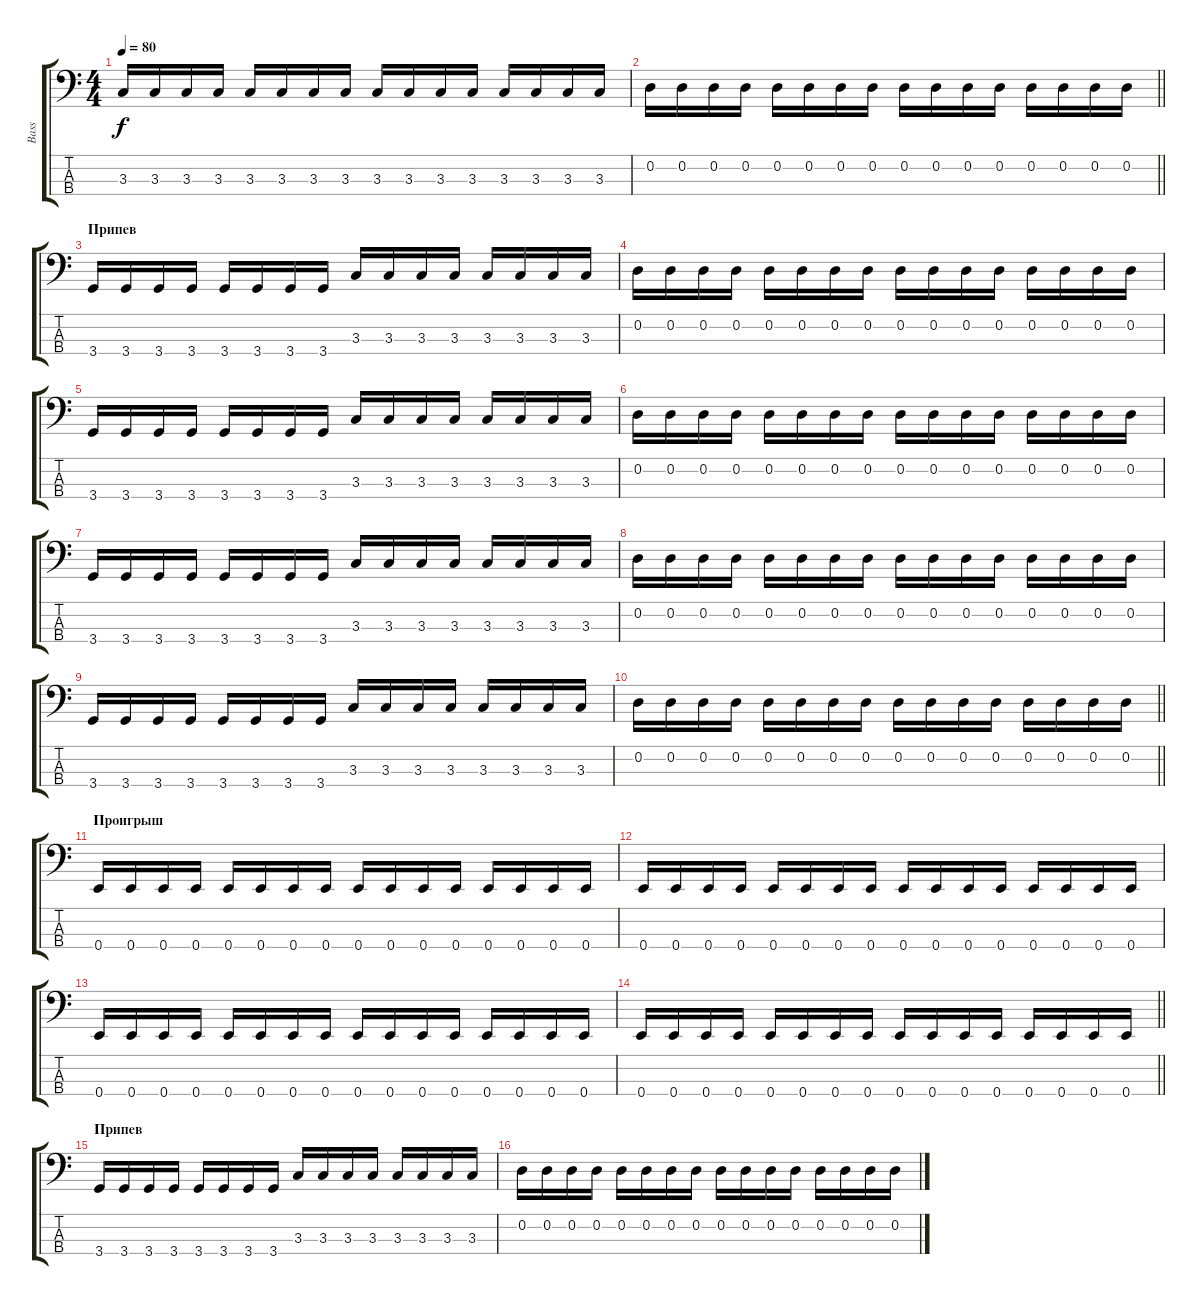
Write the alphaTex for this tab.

\track ("Bass" "Bass") {instrument electricbassfinger}
\staff {score tabs}
\tuning (G2 D2 A1 E1) {hide}
\ts (4 4)
\tempo 80
\clef f4
\ks c
3.3.16{dy f} 3.3.16 3.3.16 3.3.16 3.3.16 3.3.16 3.3.16 3.3.16 3.3.16 3.3.16 3.3.16 3.3.16 3.3.16 3.3.16 3.3.16 3.3.16 |
\barLineRight lightlight
0.2.16 0.2.16 0.2.16 0.2.16 0.2.16 0.2.16 0.2.16 0.2.16 0.2.16 0.2.16 0.2.16 0.2.16 0.2.16 0.2.16 0.2.16 0.2.16 |
\section ("" "Припев")
3.4.16 3.4.16 3.4.16 3.4.16 3.4.16 3.4.16 3.4.16 3.4.16 3.3.16 3.3.16 3.3.16 3.3.16 3.3.16 3.3.16 3.3.16 3.3.16 |
0.2.16 0.2.16 0.2.16 0.2.16 0.2.16 0.2.16 0.2.16 0.2.16 0.2.16 0.2.16 0.2.16 0.2.16 0.2.16 0.2.16 0.2.16 0.2.16 |
3.4.16 3.4.16 3.4.16 3.4.16 3.4.16 3.4.16 3.4.16 3.4.16 3.3.16 3.3.16 3.3.16 3.3.16 3.3.16 3.3.16 3.3.16 3.3.16 |
0.2.16 0.2.16 0.2.16 0.2.16 0.2.16 0.2.16 0.2.16 0.2.16 0.2.16 0.2.16 0.2.16 0.2.16 0.2.16 0.2.16 0.2.16 0.2.16 |
3.4.16 3.4.16 3.4.16 3.4.16 3.4.16 3.4.16 3.4.16 3.4.16 3.3.16 3.3.16 3.3.16 3.3.16 3.3.16 3.3.16 3.3.16 3.3.16 |
0.2.16 0.2.16 0.2.16 0.2.16 0.2.16 0.2.16 0.2.16 0.2.16 0.2.16 0.2.16 0.2.16 0.2.16 0.2.16 0.2.16 0.2.16 0.2.16 |
3.4.16 3.4.16 3.4.16 3.4.16 3.4.16 3.4.16 3.4.16 3.4.16 3.3.16 3.3.16 3.3.16 3.3.16 3.3.16 3.3.16 3.3.16 3.3.16 |
\barLineRight lightlight
0.2.16 0.2.16 0.2.16 0.2.16 0.2.16 0.2.16 0.2.16 0.2.16 0.2.16 0.2.16 0.2.16 0.2.16 0.2.16 0.2.16 0.2.16 0.2.16 |
\section ("" "Проигрыш")
0.4.16 0.4.16 0.4.16 0.4.16 0.4.16 0.4.16 0.4.16 0.4.16 0.4.16 0.4.16 0.4.16 0.4.16 0.4.16 0.4.16 0.4.16 0.4.16 |
0.4.16 0.4.16 0.4.16 0.4.16 0.4.16 0.4.16 0.4.16 0.4.16 0.4.16 0.4.16 0.4.16 0.4.16 0.4.16 0.4.16 0.4.16 0.4.16 |
0.4.16 0.4.16 0.4.16 0.4.16 0.4.16 0.4.16 0.4.16 0.4.16 0.4.16 0.4.16 0.4.16 0.4.16 0.4.16 0.4.16 0.4.16 0.4.16 |
\barLineRight lightlight
0.4.16 0.4.16 0.4.16 0.4.16 0.4.16 0.4.16 0.4.16 0.4.16 0.4.16 0.4.16 0.4.16 0.4.16 0.4.16 0.4.16 0.4.16 0.4.16 |
\section ("" "Припев")
3.4.16 3.4.16 3.4.16 3.4.16 3.4.16 3.4.16 3.4.16 3.4.16 3.3.16 3.3.16 3.3.16 3.3.16 3.3.16 3.3.16 3.3.16 3.3.16 |
0.2.16 0.2.16 0.2.16 0.2.16 0.2.16 0.2.16 0.2.16 0.2.16 0.2.16 0.2.16 0.2.16 0.2.16 0.2.16 0.2.16 0.2.16 0.2.16
